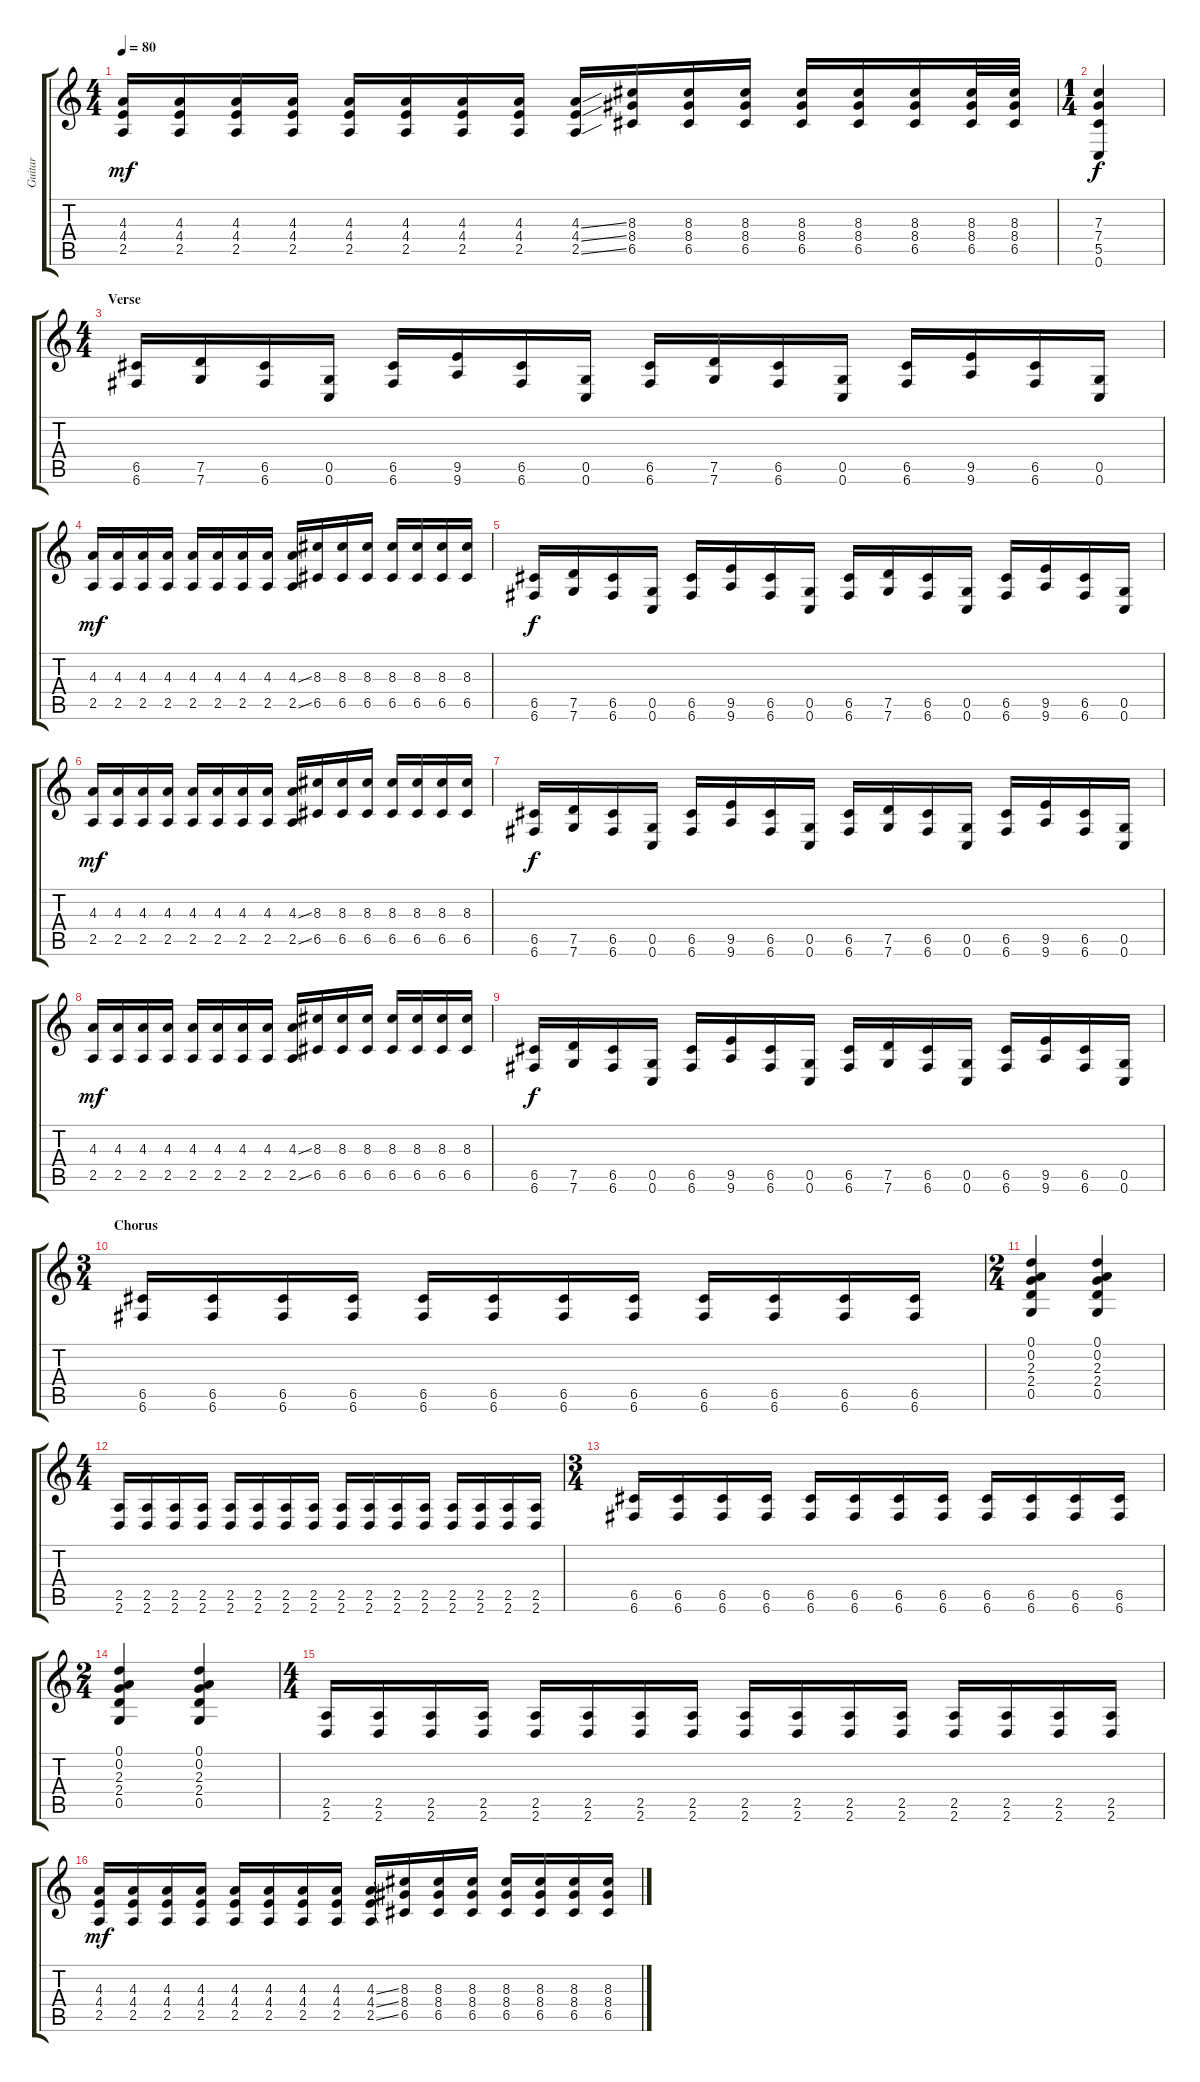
\track ("Guitar" "Guitar") {instrument distortionguitar}
\staff {score tabs}
\tuning (D4 A3 F3 C3 G2 C2) {hide}
\ts (4 4)
\tempo 80
\clef g2
\ks c
(4.3 4.4 2.5).16{dy mf instrument distortionguitar} (4.3 4.4 2.5).16 (4.3 4.4 2.5).16 (4.3 4.4 2.5).16 (4.3 4.4 2.5).16 (4.3 4.4 2.5).16 (4.3 4.4 2.5).16 (4.3 4.4 2.5).16 (4.3{ss} 4.4{ss} 2.5{ss}).16 (8.3 8.4 6.5).16 (8.3 8.4 6.5).16 (8.3 8.4 6.5).16 (8.3 8.4 6.5).16 (8.3 8.4 6.5).16 (8.3 8.4 6.5).16 (8.3 8.4 6.5).32 (8.3 8.4 6.5).32 |
\ts (1 4)
(7.3 7.4 5.5 0.6).4{dy f} |
\ts (4 4)
\section ("" "Verse")
(6.5 6.6).16 (7.5 7.6).16 (6.5 6.6).16 (0.5 0.6).16 (6.5 6.6).16 (9.5 9.6).16 (6.5 6.6).16 (0.5 0.6).16 (6.5 6.6).16 (7.5 7.6).16 (6.5 6.6).16 (0.5 0.6).16 (6.5 6.6).16 (9.5 9.6).16 (6.5 6.6).16 (0.5 0.6).16 |
(4.3 2.5).16{dy mf} (4.3 2.5).16 (4.3 2.5).16 (4.3 2.5).16 (4.3 2.5).16 (4.3 2.5).16 (4.3 2.5).16 (4.3 2.5).16 (4.3{ss} 2.5{ss}).16 (8.3 6.5).16 (8.3 6.5).16 (8.3 6.5).16 (8.3 6.5).16 (8.3 6.5).16 (8.3 6.5).16 (8.3 6.5).16 |
(6.5 6.6).16{dy f} (7.5 7.6).16 (6.5 6.6).16 (0.5 0.6).16 (6.5 6.6).16 (9.5 9.6).16 (6.5 6.6).16 (0.5 0.6).16 (6.5 6.6).16 (7.5 7.6).16 (6.5 6.6).16 (0.5 0.6).16 (6.5 6.6).16 (9.5 9.6).16 (6.5 6.6).16 (0.5 0.6).16 |
(4.3 2.5).16{dy mf} (4.3 2.5).16 (4.3 2.5).16 (4.3 2.5).16 (4.3 2.5).16 (4.3 2.5).16 (4.3 2.5).16 (4.3 2.5).16 (4.3{ss} 2.5{ss}).16 (8.3 6.5).16 (8.3 6.5).16 (8.3 6.5).16 (8.3 6.5).16 (8.3 6.5).16 (8.3 6.5).16 (8.3 6.5).16 |
(6.5 6.6).16{dy f} (7.5 7.6).16 (6.5 6.6).16 (0.5 0.6).16 (6.5 6.6).16 (9.5 9.6).16 (6.5 6.6).16 (0.5 0.6).16 (6.5 6.6).16 (7.5 7.6).16 (6.5 6.6).16 (0.5 0.6).16 (6.5 6.6).16 (9.5 9.6).16 (6.5 6.6).16 (0.5 0.6).16 |
(4.3 2.5).16{dy mf} (4.3 2.5).16 (4.3 2.5).16 (4.3 2.5).16 (4.3 2.5).16 (4.3 2.5).16 (4.3 2.5).16 (4.3 2.5).16 (4.3{ss} 2.5{ss}).16 (8.3 6.5).16 (8.3 6.5).16 (8.3 6.5).16 (8.3 6.5).16 (8.3 6.5).16 (8.3 6.5).16 (8.3 6.5).16 |
(6.5 6.6).16{dy f} (7.5 7.6).16 (6.5 6.6).16 (0.5 0.6).16 (6.5 6.6).16 (9.5 9.6).16 (6.5 6.6).16 (0.5 0.6).16 (6.5 6.6).16 (7.5 7.6).16 (6.5 6.6).16 (0.5 0.6).16 (6.5 6.6).16 (9.5 9.6).16 (6.5 6.6).16 (0.5 0.6).16 |
\ts (3 4)
\section ("" "Chorus")
(6.5 6.6).16 (6.5 6.6).16 (6.5 6.6).16 (6.5 6.6).16 (6.5 6.6).16 (6.5 6.6).16 (6.5 6.6).16 (6.5 6.6).16 (6.5 6.6).16 (6.5 6.6).16 (6.5 6.6).16 (6.5 6.6).16 |
\ts (2 4)
(0.1 0.2 2.3 2.4 0.5).4 (0.1 0.2 2.3 2.4 0.5).4 |
\ts (4 4)
(2.5 2.6).16 (2.5 2.6).16 (2.5 2.6).16 (2.5 2.6).16 (2.5 2.6).16 (2.5 2.6).16 (2.5 2.6).16 (2.5 2.6).16 (2.5 2.6).16 (2.5 2.6).16 (2.5 2.6).16 (2.5 2.6).16 (2.5 2.6).16 (2.5 2.6).16 (2.5 2.6).16 (2.5 2.6).16 |
\ts (3 4)
(6.5 6.6).16 (6.5 6.6).16 (6.5 6.6).16 (6.5 6.6).16 (6.5 6.6).16 (6.5 6.6).16 (6.5 6.6).16 (6.5 6.6).16 (6.5 6.6).16 (6.5 6.6).16 (6.5 6.6).16 (6.5 6.6).16 |
\ts (2 4)
(0.1 0.2 2.3 2.4 0.5).4 (0.1 0.2 2.3 2.4 0.5).4 |
\ts (4 4)
(2.5 2.6).16 (2.5 2.6).16 (2.5 2.6).16 (2.5 2.6).16 (2.5 2.6).16 (2.5 2.6).16 (2.5 2.6).16 (2.5 2.6).16 (2.5 2.6).16 (2.5 2.6).16 (2.5 2.6).16 (2.5 2.6).16 (2.5 2.6).16 (2.5 2.6).16 (2.5 2.6).16 (2.5 2.6).16 |
(4.3 4.4 2.5).16{dy mf} (4.3 4.4 2.5).16 (4.3 4.4 2.5).16 (4.3 4.4 2.5).16 (4.3 4.4 2.5).16 (4.3 4.4 2.5).16 (4.3 4.4 2.5).16 (4.3 4.4 2.5).16 (4.3{ss} 4.4{ss} 2.5{ss}).16 (8.3 8.4 6.5).16 (8.3 8.4 6.5).16 (8.3 8.4 6.5).16 (8.3 8.4 6.5).16 (8.3 8.4 6.5).16 (8.3 8.4 6.5).16 (8.3 8.4 6.5).16
